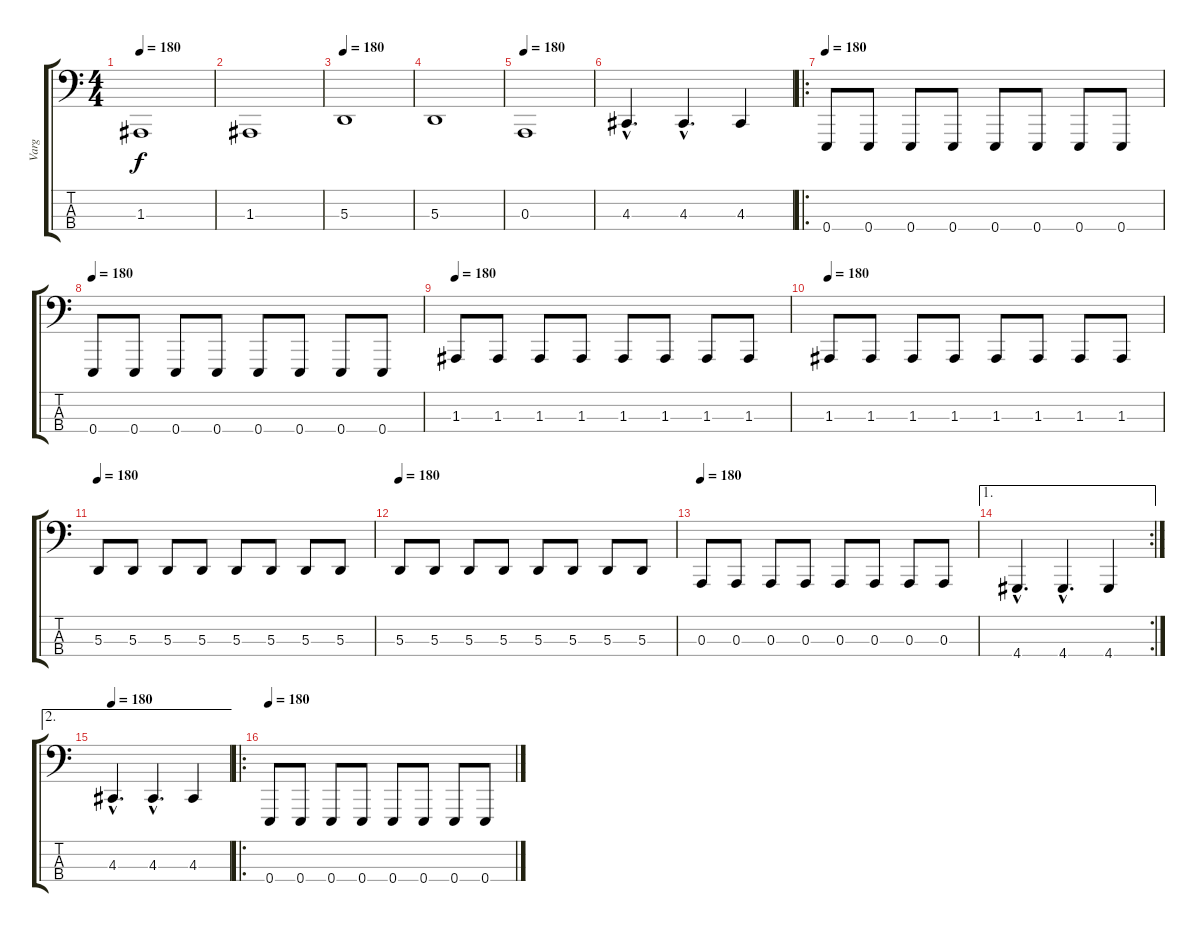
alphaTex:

\track ("Varg" "Varg") {instrument synthbrass1}
\staff {score tabs}
\tuning (G2 D2 A1 E1) {hide}
\ts (4 4)
\tempo 180
\clef f4
\ks c
1.3.1{dy f} |
1.3.1 |
\tempo 180
5.3.1 |
5.3.1 |
\tempo 180
0.3.1 |
4.3{hac}.4{d} 4.3{hac}.4{d} 4.3.4 |
\ro
\tempo 180
0.4.8 0.4.8 0.4.8 0.4.8 0.4.8 0.4.8 0.4.8 0.4.8 |
\tempo 180
0.4.8 0.4.8 0.4.8 0.4.8 0.4.8 0.4.8 0.4.8 0.4.8 |
\tempo 180
1.3.8 1.3.8 1.3.8 1.3.8 1.3.8 1.3.8 1.3.8 1.3.8 |
\tempo 180
1.3.8 1.3.8 1.3.8 1.3.8 1.3.8 1.3.8 1.3.8 1.3.8 |
\tempo 180
5.3.8 5.3.8 5.3.8 5.3.8 5.3.8 5.3.8 5.3.8 5.3.8 |
\tempo 180
5.3.8 5.3.8 5.3.8 5.3.8 5.3.8 5.3.8 5.3.8 5.3.8 |
\tempo 180
0.3.8 0.3.8 0.3.8 0.3.8 0.3.8 0.3.8 0.3.8 0.3.8 |
\ae 1
\rc 2
4.4{hac}.4{d} 4.4{hac}.4{d} 4.4.4 |
\ae 2
\tempo 180
4.3{hac}.4{d} 4.3{hac}.4{d} 4.3.4 |
\ro
\tempo 180
0.4.8 0.4.8 0.4.8 0.4.8 0.4.8 0.4.8 0.4.8 0.4.8
